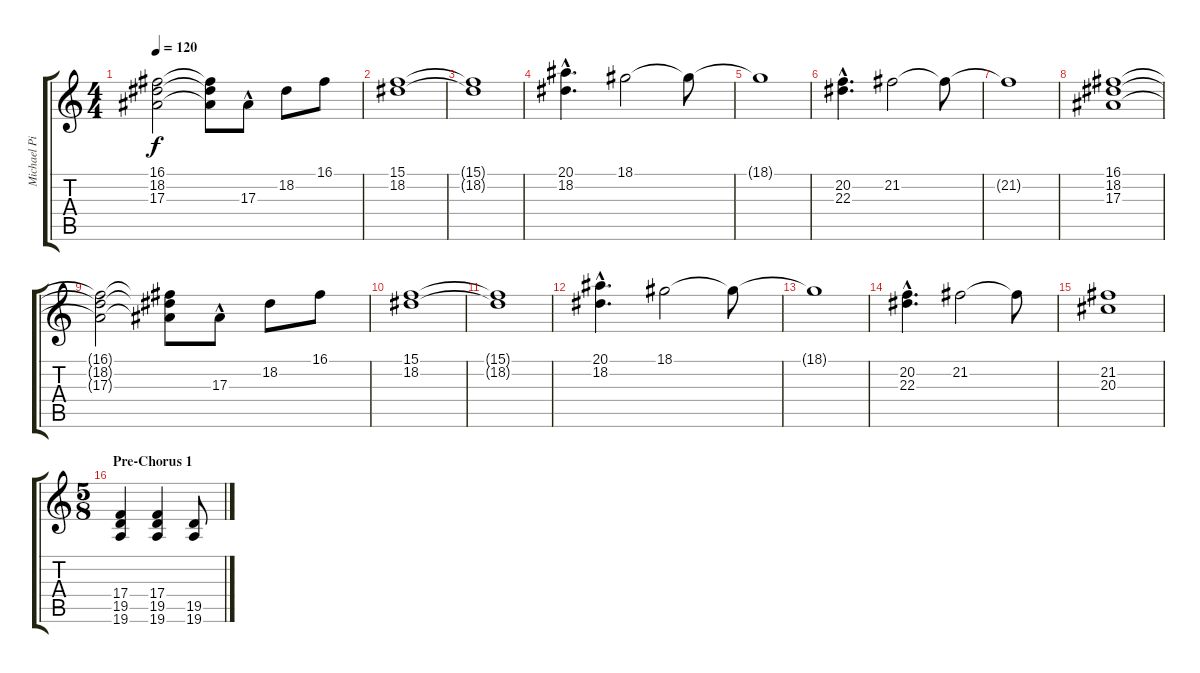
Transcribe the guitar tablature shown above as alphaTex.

\track ("Michael Pinella" "Michael Pi") {instrument electricgrandpiano}
\staff {score tabs}
\tuning (D4 A3 F3 C3 G2 D2) {hide}
\ts (4 4)
\tempo 120
\clef g2
\ks c
(16.1{t} 18.2{t} 17.3{t}).2{dy f} (16.1{t} 18.2{t} 17.3{t}).8 17.3{hac}.8 18.2.8 16.1.8 |
(15.1 18.2).1 |
(15.1{t} 18.2{t}).1 |
(20.1{hac} 18.2).4{d} 18.1.2 18.1{t}.8 |
18.1{t}.1 |
(20.2{hac} 22.3).4{d} 21.2.2 21.2{t}.8 |
21.2{t}.1 |
(16.1 18.2 17.3).1 |
(16.1{t} 18.2{t} 17.3{t}).2 (16.1{t} 18.2{t} 17.3{t}).8 17.3{hac}.8 18.2.8 16.1.8 |
(15.1 18.2).1 |
(15.1{t} 18.2{t}).1 |
(20.1{hac} 18.2).4{d} 18.1.2 18.1{t}.8 |
18.1{t}.1 |
(20.2{hac} 22.3).4{d} 21.2.2 21.2{t}.8 |
(21.2 20.3).1 |
\ts (5 8)
\section ("" "Pre-Chorus 1")
(17.4 19.5 19.6).4 (17.4 19.5 19.6).4 (19.5 19.6).8
